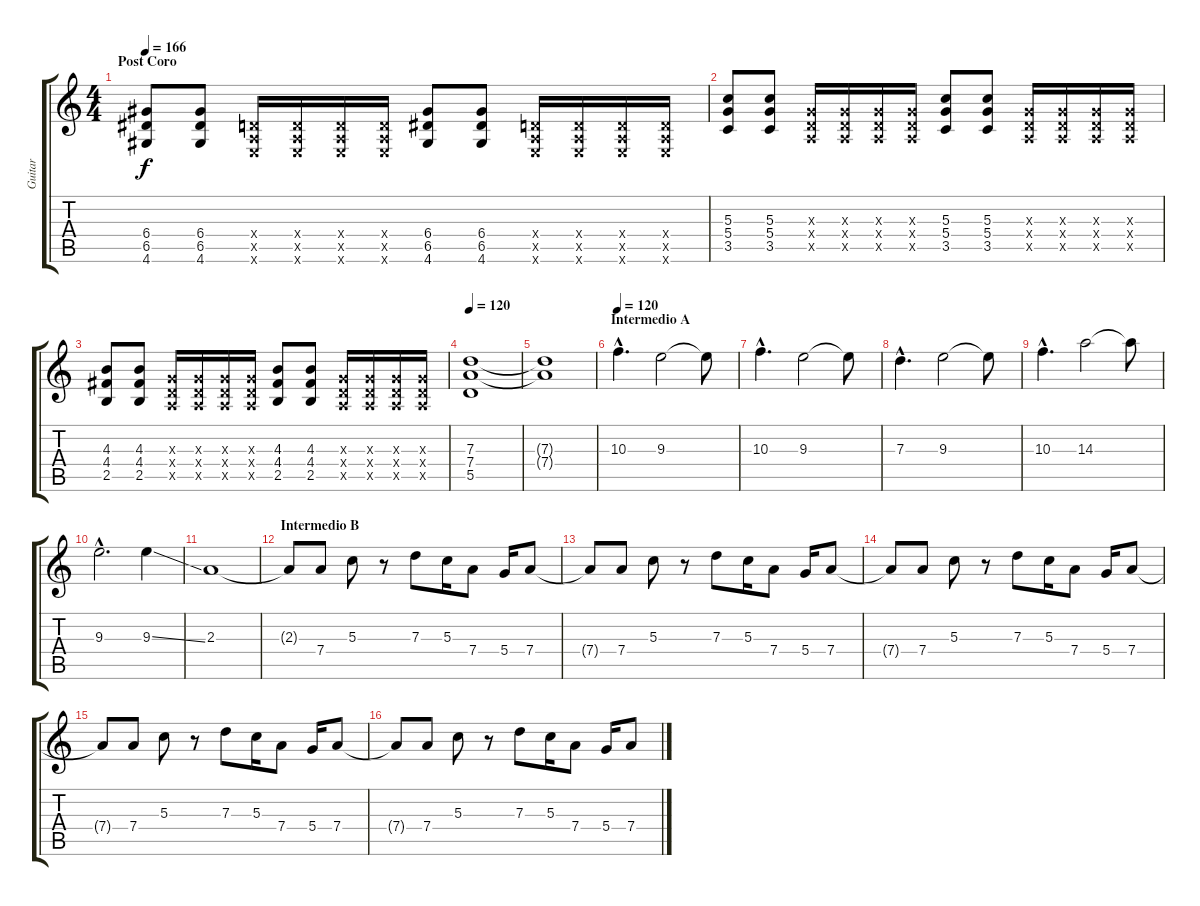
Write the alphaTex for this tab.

\track ("Guitar" "Guitar") {instrument overdrivenguitar}
\staff {score tabs}
\tuning (E4 B3 G3 D3 A2 E2) {hide}
\ts (4 4)
\section ("" "Post Coro")
\tempo 166
\clef g2
\ks c
(6.4 6.5 4.6).8{dy f} (6.4 6.5 4.6).8 (0.4{x} 0.5{x} 0.6{x}).16 (0.4{x} 0.5{x} 0.6{x}).16 (0.4{x} 0.5{x} 0.6{x}).16 (0.4{x} 0.5{x} 0.6{x}).16 (6.4 6.5 4.6).8 (6.4 6.5 4.6).8 (0.4{x} 0.5{x} 0.6{x}).16 (0.4{x} 0.5{x} 0.6{x}).16 (0.4{x} 0.5{x} 0.6{x}).16 (0.4{x} 0.5{x} 0.6{x}).16 |
(5.3 5.4 3.5).8 (5.3 5.4 3.5).8 (0.3{x} 0.4{x} 0.5{x}).16 (0.3{x} 0.4{x} 0.5{x}).16 (0.3{x} 0.4{x} 0.5{x}).16 (0.3{x} 0.4{x} 0.5{x}).16 (5.3 5.4 3.5).8 (5.3 5.4 3.5).8 (0.3{x} 0.4{x} 0.5{x}).16 (0.3{x} 0.4{x} 0.5{x}).16 (0.3{x} 0.4{x} 0.5{x}).16 (0.3{x} 0.4{x} 0.5{x}).16 |
(4.3 4.4 2.5).8 (4.3 4.4 2.5).8 (0.3{x} 0.4{x} 0.5{x}).16 (0.3{x} 0.4{x} 0.5{x}).16 (0.3{x} 0.4{x} 0.5{x}).16 (0.3{x} 0.4{x} 0.5{x}).16 (4.3 4.4 2.5).8 (4.3 4.4 2.5).8 (0.3{x} 0.4{x} 0.5{x}).16 (0.3{x} 0.4{x} 0.5{x}).16 (0.3{x} 0.4{x} 0.5{x}).16 (0.3{x} 0.4{x} 0.5{x}).16 |
\tempo 120
(7.3 7.4 5.5).1 |
(7.3{t} 7.4{t}).1 |
\section ("" "Intermedio A")
\tempo 120
10.3{hac}.4{d} 9.3.2 9.3{t}.8 |
10.3{hac}.4{d} 9.3.2 9.3{t}.8 |
7.3{hac}.4{d} 9.3.2 9.3{t}.8 |
10.3{hac}.4{d} 14.3.2 14.3{t}.8 |
9.3{hac}.2{d} 9.3{ss}.4 |
2.3.1 |
\section ("" "Intermedio B")
2.3{t}.8 7.4.8 5.3.8 r.8 7.3.8 5.3.16 7.4.8 5.4.16 7.4.8 |
7.4{t}.8 7.4.8 5.3.8 r.8 7.3.8 5.3.16 7.4.8 5.4.16 7.4.8 |
7.4{t}.8 7.4.8 5.3.8 r.8 7.3.8 5.3.16 7.4.8 5.4.16 7.4.8 |
7.4{t}.8 7.4.8 5.3.8 r.8 7.3.8 5.3.16 7.4.8 5.4.16 7.4.8 |
7.4{t}.8 7.4.8 5.3.8 r.8 7.3.8 5.3.16 7.4.8 5.4.16 7.4.8
